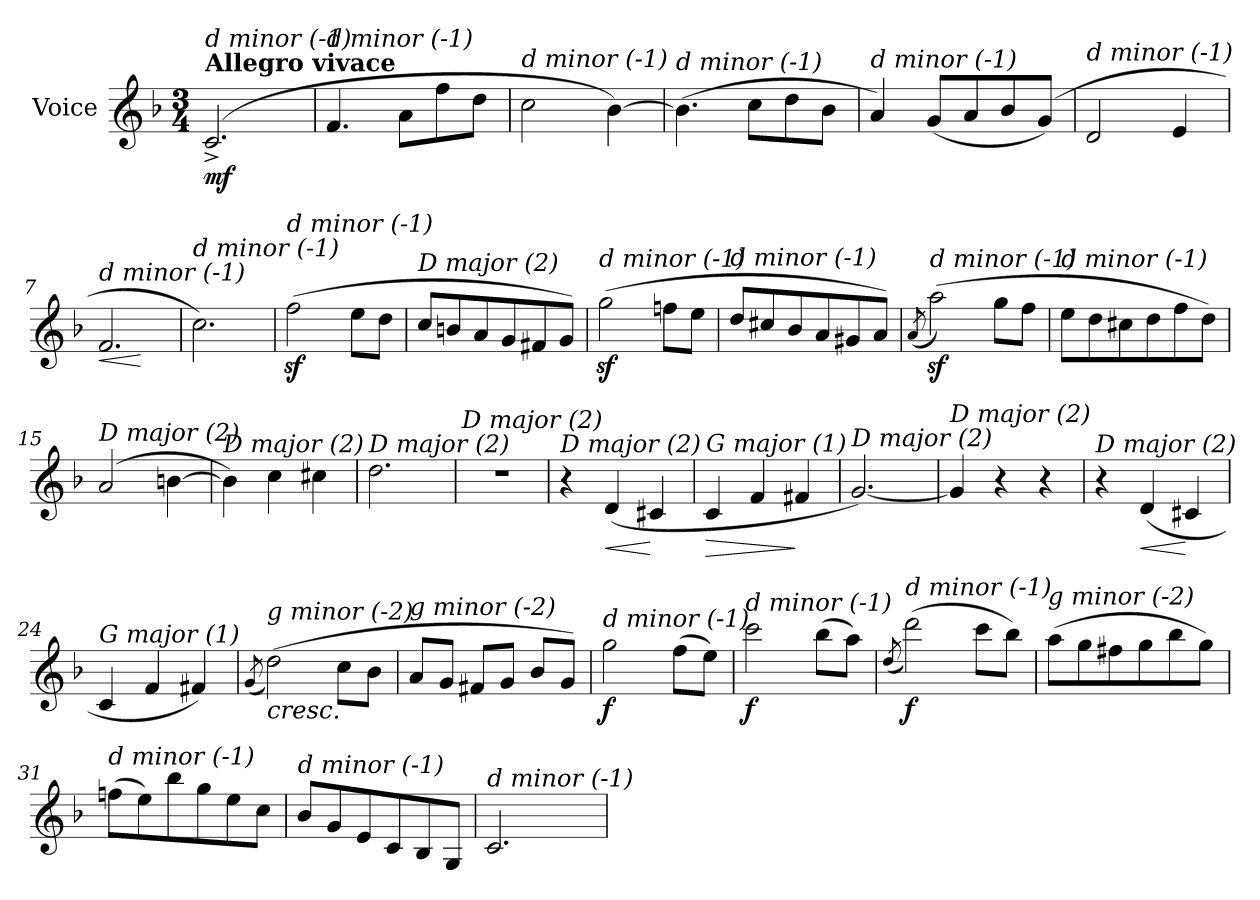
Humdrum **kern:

**kern	**dynam
*part1	*part1
*staff1	*staff1
*I"Voice	*
*clefG2	*
*k[b-]	*
*F:	*
*M3/4	*
=1	=1
!LO:TX:a:B:t=Allegro vivace	!
!LO:TX:i:t=d minor (-1)	!
!	!LO:DY:b
(2.c^</	mf
=2	=2
!LO:TX:i:t=d minor (-1)	!
4.f/	.
8a\L	.
8ff\	.
8dd\J	.
=3	=3
!LO:TX:i:t=d minor (-1)	!
2cc\	.
[4b-\)	.
=4	=4
!LO:TX:i:t=d minor (-1)	!
(>4.b-\]	.
8cc\L	.
8dd\	.
8b-\J	.
=5	=5
!LO:TX:i:t=d minor (-1)	!
4a/)	.
(<8g/L	.
8a/	.
8b-/	.
(8g/J)	.
=6	=6
!LO:TX:i:t=d minor (-1)	!
2d/	.
4e/	.
=7	=7
!LO:TX:i:t=d minor (-1)	!
!	!LO:HP:b
2.f/	<
.	[
!!LO:LB:g=z
=8	=8
!LO:TX:i:t=d minor (-1)	!
2.cc\)	.
=9	=9
!LO:TX:i:t=d minor (-1)	!
(>2ffz<\	.
8ee\L	.
8dd\J	.
=10	=10
!LO:TX:i:t=D major (2)	!
8cc/L	.
8bn/	.
8a/	.
8g/	.
8f#X/	.
8g/J)	.
=11	=11
!LO:TX:i:t=d minor (-1)	!
(>2ggz<\	.
8ffn\L	.
8ee\J	.
=12	=12
!LO:TX:i:t=d minor (-1)	!
8dd/L	.
8cc#X/	.
8b-/	.
8a/	.
8g#X/	.
8a/J)	.
=13	=13
(<8qa/	.
!LO:TX:i:t=d minor (-1)	!
(>2aaz<\)	.
8gg\L	.
8ff\J	.
!!LO:LB:g=z
=14	=14
!LO:TX:i:t=d minor (-1)	!
8ee\L	.
8dd\	.
8cc#X\	.
8dd\	.
8ff\	.
8dd\J)	.
=15	=15
!LO:TX:i:t=D major (2)	!
(2a/	.
[4bn\	.
=16	=16
!LO:TX:i:t=D major (2)	!
4b\])	.
4cc\	.
4cc#X\	.
=17	=17
!LO:TX:i:t=D major (2)	!
2.dd\	.
=18	=18
!LO:TX:i:t=D major (2)	!
2.r	.
=19	=19
!LO:TX:i:t=D major (2)	!
4r	.
!	!LO:HP:b
(<4d/	<
4c#Xi/	[
=20	=20
!LO:TX:i:t=G major (1)	!
!	!LO:HP:b
4c/	>
4f/	.
4f#X/	]
!!LO:LB:g=z
=21	=21
!LO:TX:i:t=D major (2)	!
[2.g/)	.
=22	=22
!LO:TX:i:t=D major (2)	!
4g/]	.
4r	.
4r	.
=23	=23
!LO:TX:i:t=D major (2)	!
4r	.
!	!LO:HP:b
(<4d/	<
4c#Xi/	[
=24	=24
!LO:TX:i:t=G major (1)	!
4c/	.
4f/	.
4f#X/)	.
=25	=25
(<8qg/	.
!LO:TX:b:i:t=cresc.	!
!LO:TX:i:t=g minor (-2)	!
(>2dd\)	.
8cc\L	.
8b-\J	.
=26	=26
!LO:TX:i:t=g minor (-2)	!
8a/L	.
8g/J	.
8f#X/L	.
8g/J	.
8b-/L	.
8g/J)	.
=27	=27
!LO:TX:i:t=d minor (-1)	!
!	!LO:DY:b
2gg\	f
(>8ff\L	.
8ee\J)	.
!!LO:LB:g=z
=28	=28
!LO:TX:i:t=d minor (-1)	!
!	!LO:DY:b
2ccc\	f
(>8bb-\L	.
8aa\J)	.
=29	=29
(<8qdd/	.
!LO:TX:i:t=d minor (-1)	!
!	!LO:DY:b
(>2ddd\)	f
8ccc\L	.
8bb-\J)	.
=30	=30
!LO:TX:i:t=g minor (-2)	!
(>8aa\L	.
8gg\	.
8ff#X\	.
8gg\	.
8bb-\	.
8gg\J)	.
=31	=31
!LO:TX:i:t=d minor (-1)	!
(>8ffn\L	.
8ee\)	.
8bb-\	.
8gg\	.
8ee\	.
8cc\J	.
=32	=32
!LO:TX:i:t=d minor (-1)	!
8b-/L	.
8g/	.
8e/	.
8c/	.
8B-/	.
8G/J	.
=33	=33
!LO:TX:i:t=d minor (-1)	!
2.c/	.
=	=
*-	*-
